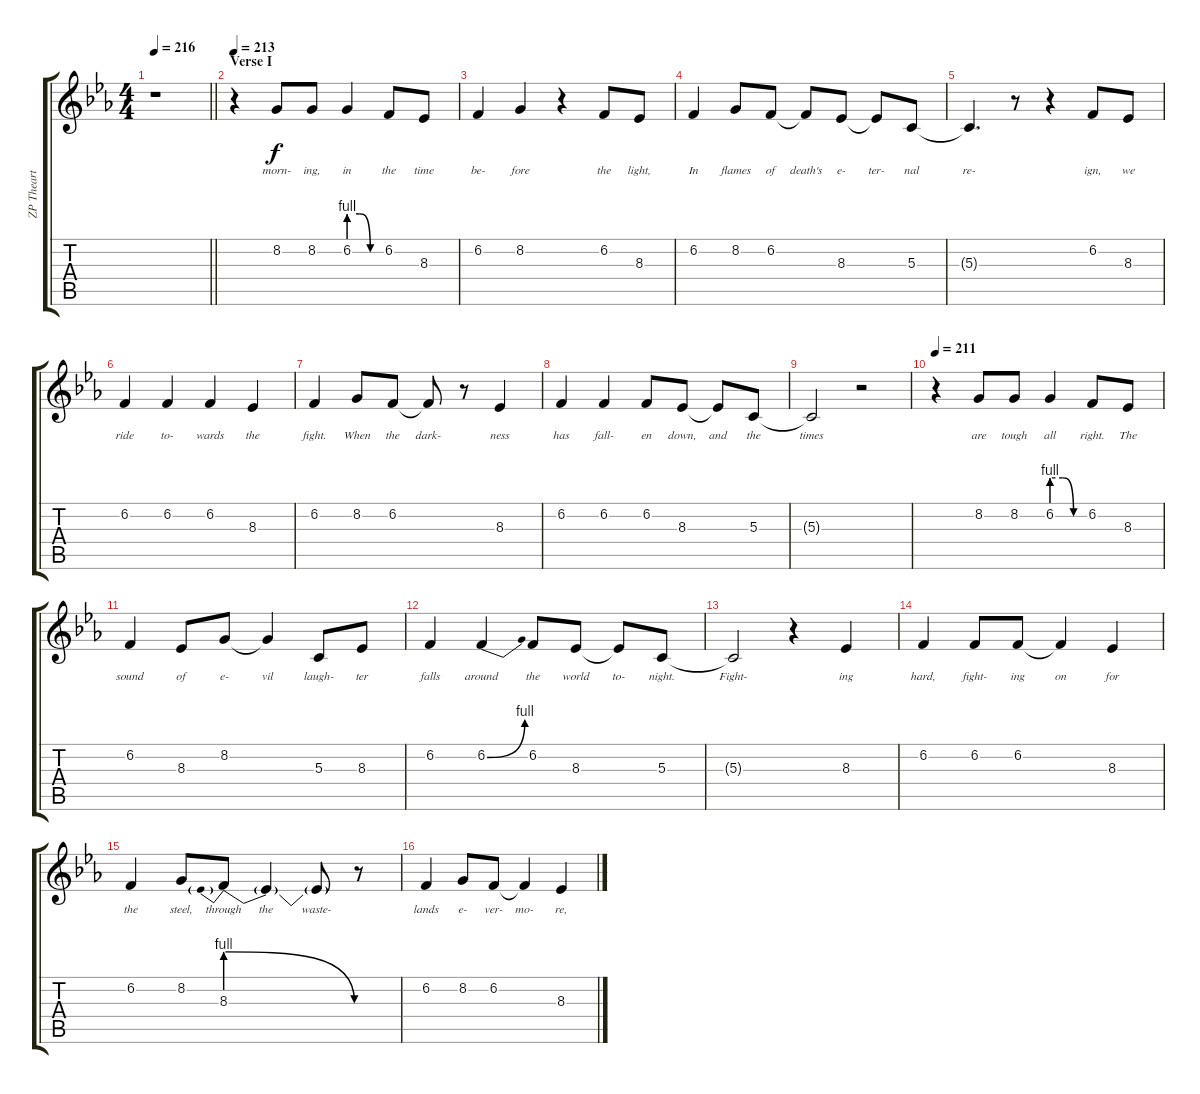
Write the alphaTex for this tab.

\track ("ZP Theart (Lead and Back-up Vocals); Eve" "ZP Theart ") {instrument lead2sawtooth}
\staff {score tabs}
\tuning (E4 B3 G3 D3 A2 E2) {hide}
\ts (4 4)
\tempo 216
\clef g2
\barLineRight lightlight
\ks eb
r.1{dy f} |
\section ("" "Verse I")
\tempo 213
r.4 8.2.8{lyrics (0 "morn-") lyrics (1 "") lyrics (2 "") lyrics (3 "") lyrics (4 "")} 8.2.8{lyrics (0 "ing,") lyrics (1 "") lyrics (2 "") lyrics (3 "") lyrics (4 "")} 6.2{be (custom 0 4 20 4 40 0 60 0)}.4{lyrics (0 "in") lyrics (1 "") lyrics (2 "") lyrics (3 "") lyrics (4 "")} 6.2.8{lyrics (0 "the") lyrics (1 "") lyrics (2 "") lyrics (3 "") lyrics (4 "")} 8.3.8{lyrics (0 "time") lyrics (1 "") lyrics (2 "") lyrics (3 "") lyrics (4 "")} |
6.2.4{lyrics (0 "be-") lyrics (1 "") lyrics (2 "") lyrics (3 "") lyrics (4 "")} 8.2.4{lyrics (0 "fore") lyrics (1 "") lyrics (2 "") lyrics (3 "") lyrics (4 "")} r.4 6.2.8{lyrics (0 "the") lyrics (1 "") lyrics (2 "") lyrics (3 "") lyrics (4 "")} 8.3.8{lyrics (0 "light,") lyrics (1 "") lyrics (2 "") lyrics (3 "") lyrics (4 "")} |
6.2.4{lyrics (0 "In") lyrics (1 "") lyrics (2 "") lyrics (3 "") lyrics (4 "")} 8.2.8{lyrics (0 "flames") lyrics (1 "") lyrics (2 "") lyrics (3 "") lyrics (4 "")} 6.2.8{lyrics (0 "of") lyrics (1 "") lyrics (2 "") lyrics (3 "") lyrics (4 "")} 6.2{t}.8{lyrics (0 "death's") lyrics (1 "") lyrics (2 "") lyrics (3 "") lyrics (4 "")} 8.3.8{lyrics (0 "e-") lyrics (1 "") lyrics (2 "") lyrics (3 "") lyrics (4 "")} 8.3{t}.8{lyrics (0 "ter-") lyrics (1 "") lyrics (2 "") lyrics (3 "") lyrics (4 "")} 5.3.8{lyrics (0 "nal") lyrics (1 "") lyrics (2 "") lyrics (3 "") lyrics (4 "")} |
5.3{t}.4{d lyrics (0 "re-") lyrics (1 "") lyrics (2 "") lyrics (3 "") lyrics (4 "")} r.8 r.4 6.2.8{lyrics (0 "ign,") lyrics (1 "") lyrics (2 "") lyrics (3 "") lyrics (4 "")} 8.3.8{lyrics (0 "we") lyrics (1 "") lyrics (2 "") lyrics (3 "") lyrics (4 "")} |
6.2.4{lyrics (0 "ride") lyrics (1 "") lyrics (2 "") lyrics (3 "") lyrics (4 "")} 6.2.4{lyrics (0 "to-") lyrics (1 "") lyrics (2 "") lyrics (3 "") lyrics (4 "")} 6.2.4{lyrics (0 "wards") lyrics (1 "") lyrics (2 "") lyrics (3 "") lyrics (4 "")} 8.3.4{lyrics (0 "the") lyrics (1 "") lyrics (2 "") lyrics (3 "") lyrics (4 "")} |
6.2.4{lyrics (0 "fight.") lyrics (1 "") lyrics (2 "") lyrics (3 "") lyrics (4 "")} 8.2.8{lyrics (0 "When") lyrics (1 "") lyrics (2 "") lyrics (3 "") lyrics (4 "")} 6.2.8{lyrics (0 "the") lyrics (1 "") lyrics (2 "") lyrics (3 "") lyrics (4 "")} 6.2{t}.8{lyrics (0 "dark-") lyrics (1 "") lyrics (2 "") lyrics (3 "") lyrics (4 "")} r.8 8.3.4{lyrics (0 "ness") lyrics (1 "") lyrics (2 "") lyrics (3 "") lyrics (4 "")} |
6.2.4{lyrics (0 "has") lyrics (1 "") lyrics (2 "") lyrics (3 "") lyrics (4 "")} 6.2.4{lyrics (0 "fall-") lyrics (1 "") lyrics (2 "") lyrics (3 "") lyrics (4 "")} 6.2.8{lyrics (0 "en") lyrics (1 "") lyrics (2 "") lyrics (3 "") lyrics (4 "")} 8.3.8{lyrics (0 "down,") lyrics (1 "") lyrics (2 "") lyrics (3 "") lyrics (4 "")} 8.3{t}.8{lyrics (0 "and") lyrics (1 "") lyrics (2 "") lyrics (3 "") lyrics (4 "")} 5.3.8{lyrics (0 "the") lyrics (1 "") lyrics (2 "") lyrics (3 "") lyrics (4 "")} |
5.3{t}.2{lyrics (0 "times") lyrics (1 "") lyrics (2 "") lyrics (3 "") lyrics (4 "")} r.2 |
\tempo 211
r.4 8.2.8{lyrics (0 "are") lyrics (1 "") lyrics (2 "") lyrics (3 "") lyrics (4 "")} 8.2.8{lyrics (0 "tough") lyrics (1 "") lyrics (2 "") lyrics (3 "") lyrics (4 "")} 6.2{be (custom 0 4 20 4 40 0 60 0)}.4{lyrics (0 "all") lyrics (1 "") lyrics (2 "") lyrics (3 "") lyrics (4 "")} 6.2.8{lyrics (0 "right.") lyrics (1 "") lyrics (2 "") lyrics (3 "") lyrics (4 "")} 8.3.8{lyrics (0 "The") lyrics (1 "") lyrics (2 "") lyrics (3 "") lyrics (4 "")} |
6.2.4{lyrics (0 "sound") lyrics (1 "") lyrics (2 "") lyrics (3 "") lyrics (4 "")} 8.3.8{lyrics (0 "of") lyrics (1 "") lyrics (2 "") lyrics (3 "") lyrics (4 "")} 8.2.8{lyrics (0 "e-") lyrics (1 "") lyrics (2 "") lyrics (3 "") lyrics (4 "")} 8.2{t}.4{lyrics (0 "vil") lyrics (1 "") lyrics (2 "") lyrics (3 "") lyrics (4 "")} 5.3.8{lyrics (0 "laugh-") lyrics (1 "") lyrics (2 "") lyrics (3 "") lyrics (4 "")} 8.3.8{lyrics (0 "ter") lyrics (1 "") lyrics (2 "") lyrics (3 "") lyrics (4 "")} |
6.2.4{lyrics (0 "falls") lyrics (1 "") lyrics (2 "") lyrics (3 "") lyrics (4 "")} 6.2{be (bend 0 0 60 4)}.4{lyrics (0 "around") lyrics (1 "") lyrics (2 "") lyrics (3 "") lyrics (4 "")} 6.2.8{lyrics (0 "the") lyrics (1 "") lyrics (2 "") lyrics (3 "") lyrics (4 "")} 8.3.8{lyrics (0 "world") lyrics (1 "") lyrics (2 "") lyrics (3 "") lyrics (4 "")} 8.3{t}.8{lyrics (0 "to-") lyrics (1 "") lyrics (2 "") lyrics (3 "") lyrics (4 "")} 5.3.8{lyrics (0 "night.") lyrics (1 "") lyrics (2 "") lyrics (3 "") lyrics (4 "")} |
5.3{t}.2{lyrics (0 "Fight-") lyrics (1 "") lyrics (2 "") lyrics (3 "") lyrics (4 "")} r.4 8.3.4{lyrics (0 "ing") lyrics (1 "") lyrics (2 "") lyrics (3 "") lyrics (4 "")} |
6.2.4{lyrics (0 "hard,") lyrics (1 "") lyrics (2 "") lyrics (3 "") lyrics (4 "")} 6.2.8{lyrics (0 "fight-") lyrics (1 "") lyrics (2 "") lyrics (3 "") lyrics (4 "")} 6.2.8{lyrics (0 "ing") lyrics (1 "") lyrics (2 "") lyrics (3 "") lyrics (4 "")} 6.2{t}.4{lyrics (0 "on") lyrics (1 "") lyrics (2 "") lyrics (3 "") lyrics (4 "")} 8.3.4{lyrics (0 "for") lyrics (1 "") lyrics (2 "") lyrics (3 "") lyrics (4 "")} |
6.2.4{lyrics (0 "the") lyrics (1 "") lyrics (2 "") lyrics (3 "") lyrics (4 "")} 8.2.8{lyrics (0 "steel,") lyrics (1 "") lyrics (2 "") lyrics (3 "") lyrics (4 "")} 8.3{be (prebendrelease 0 4 60 0)}.8{lyrics (0 "through") lyrics (1 "") lyrics (2 "") lyrics (3 "") lyrics (4 "")} 8.3{t}.4{lyrics (0 "the") lyrics (1 "") lyrics (2 "") lyrics (3 "") lyrics (4 "")} 8.3{t}.8{lyrics (0 "waste-") lyrics (1 "") lyrics (2 "") lyrics (3 "") lyrics (4 "")} r.8 |
6.2.4{lyrics (0 "lands") lyrics (1 "") lyrics (2 "") lyrics (3 "") lyrics (4 "")} 8.2.8{lyrics (0 "e-") lyrics (1 "") lyrics (2 "") lyrics (3 "") lyrics (4 "")} 6.2.8{lyrics (0 "ver-") lyrics (1 "") lyrics (2 "") lyrics (3 "") lyrics (4 "")} 6.2{t}.4{lyrics (0 "mo-") lyrics (1 "") lyrics (2 "") lyrics (3 "") lyrics (4 "")} 8.3.4{lyrics (0 "re,") lyrics (1 "") lyrics (2 "") lyrics (3 "") lyrics (4 "")}
